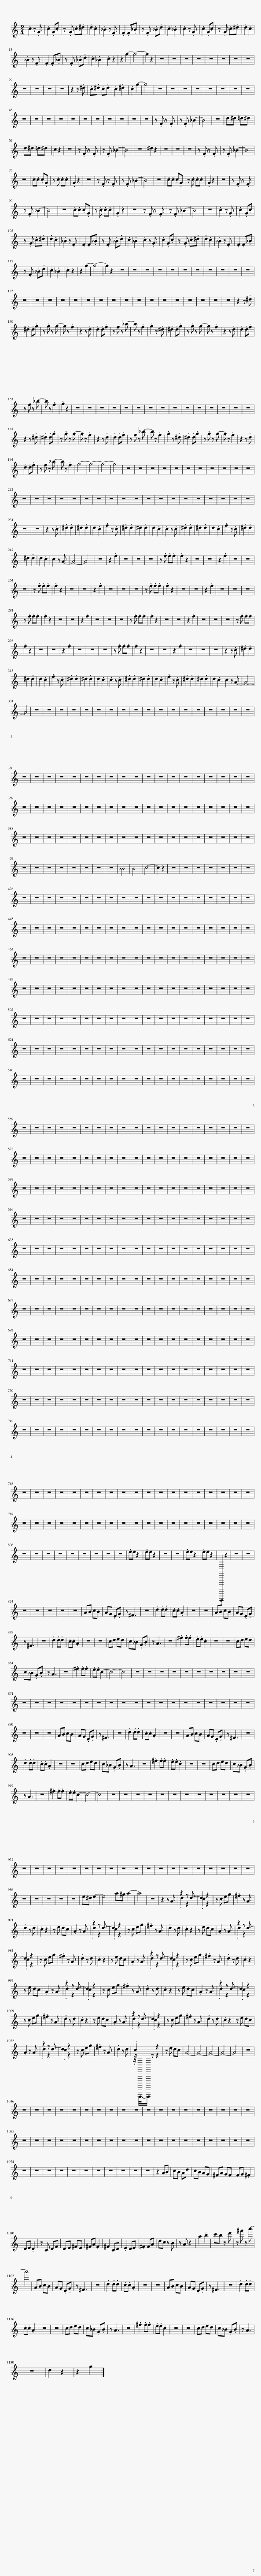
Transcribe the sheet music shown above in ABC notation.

X:1
%%score ( 1 2 )
L:1/8
M:2/4
I:linebreak $
K:C
V:1 treble
V:2 treble
V:1
 .c2 z .G | .c2 .G.c | z .G .c.^d | .d2 .c2 | ._B2 z .F | %5
 .F2 .F._B | z .F ._B.d | .c2 ._B2 | .c2 z .G | .c2 .G.c | %10
 z .G .c.^d | .d2 .c2 |$ ._B2 z .F | .F2 .F._B | z .F ._B.d | %15
 .c2 ._B2 | .c2 z2 | z2 g2- | g4- | g2 z2 | %20
 z4 | z4 | z4 | z4 | z4 | %25
 z4 | z4 | z4 |$ z4 | z4 | %30
 z4 | z4 | z2 z .^d | .c.^d .c.d | .c2 .^d2 | %35
 .c2 g2- | g4 | z4 | z4 | z4 | %40
 z4 | z4 | z4 | z4 | z4 |$ %45
 z4 | z4 | z4 | z4 | z4 | %50
 z4 | z4 | z4 | z4 | z4 | %55
 z4 | z .F z .F | z .F _B2- | B4 | z4 | %60
 d^d =d^d |$ d^d =d^d | c2 z2 | z4 | z .F z .F | %65
 z .F _B2- | B4 | z4 | ^d2 z2 | z4 | %70
 z4 | z4 | z .F z .F | z .F _B2- | B4 |$ %75
 z4 | .c.c .c.G | z .c .c.c | .G2 z2 | z4 | %80
 z .F z .F | z .F _B2- | B4 | z4 | .c.c .c.G | %85
 z .c .c.c | .G2 z2 | z4 | z .F z .F |$ z .F _B2- | %90
 B4 | z4 | .c.c .c.G | z .c .c.c | .G2 z2 | %95
 z4 | z .F z .F | z .F _B2- | B4 | z4 | %100
 .c2 z .G | .c2 .G.c |$ z .G .c.^d | .d2 .c2 | ._B2 z .F | %105
 .F2 .F._B | z .F ._B.d | .c2 ._B2 | .c2 z .G | .c2 .G.c | %110
 z .G .c.^d | .d2 .c2 | ._B2 z .F | .F2 .F._B |$ z .F ._B.d | %115
 .c2 ._B2 | .c2 z2 | z2 g2- | g4- | g2 z2 | %120
 z4 | z4 | z4 | z4 | z4 | %125
 z4 | z4 | z4 | z4 | z4 | %130
 z4 |$ z4 | z4 | z4 | z4 | %135
 z4 | z4 | z4 | z4 | z4 | %140
 z4 | z4 | z4 | z4 | z4 | %145
 z4 | z4 | z4 | z2 z .^d |$ .^d2 .d.g | %150
 z .g z g- | g z .f2 | z2 z .d | .d2 .d.f | z f z _b- | %155
 b z .f2 | .g2 z .^d | .^d2 .d.g | z .g z g- | g z .f2 | %160
 z2 z .d | .d2 .d.f |$ z f z _b- | b z .f2 | .g2 z2 | %165
 z4 | z4 | z4 | z4 | z4 | %170
 z4 | z4 | z4 | z4 | z4 | %175
 z4 | z4 | z4 | z4 | z4 |$ %180
 z2 z .^d | .^d2 .d.g | z .g z g- | g z .f2 | z2 z .d | %185
 .d2 .d.f | z f z _b- | b z .f2 | .g2 z .^d | .^d2 .d.g | %190
 z .g z g- | g z .f2 | z2 z .d |$ .d2 .d.f | z f z _b- | %195
 b z .f2 | g4- | g4- | g4- | g4 | %200
 z4 | z4 | z4 | z4 | z4 | %205
 z4 | z4 | z4 | z4 | z4 | %210
 z4 |$ z4 | z4 | z4 | z4 | %215
 z4 | z4 | z4 | z4 | z4 | %220
 z4 | z4 | z4 | z4 | z4 | %225
 z4 | z4 | z4 | z4 | z4 |$ %230
 z4 | z4 | z2 z .c | .^d2 .d2 | ^d2 .d2 | %235
 d2 .c2 | .f2 z .c | .^d2 .d2 | ^d2 .d2 | d2 .c2 | %240
 .c2 z .c | .^d2 .d2 | ^d2 .d2 | d2 .c2 | .f2 z .c | %245
 .^d2 .d2 |$ ^d2 .d2 | d2 .c2 | c2 z A- | A4- | %250
 A4 | z4 | z2 .f2 | z4 | z4 | %255
 z4 | z .f .f.f | .f2 z2 | z4 | z4 | %260
 z2 .f2 | z4 | z4 |$ z4 | z .f .f.f | %265
 .f2 z2 | z4 | z4 | z2 .f2 | z4 | %270
 z4 | z4 | z .f .f.f | .f2 z2 | z4 | %275
 z4 | z2 .f2 | z4 | z4 | z4 |$ %280
 z .f .f.f | .f2 z2 | z4 | z4 | z2 .f2 | %285
 z4 | z4 | z4 | z .f .f.f | .f2 z2 | %290
 z4 | z4 | z2 .f2 | z4 | z4 | %295
 z4 | z .f .f.f |$ .f2 z2 | z4 | z4 | %300
 z2 .f2 | z4 | z4 | z4 | z .f .f.f | %305
 .f2 z2 | z4 | z4 | z2 .f2 | z4 | %310
 z4 | z4 | z2 z .c | .^d2 .d2 |$ ^d2 .d2 | %315
 d2 .c2 | .f2 z .c | .^d2 .d2 | ^d2 .d2 | d2 .c2 | %320
 .c2 z .c | .^d2 .d2 | ^d2 .d2 | d2 .c2 | .f2 z .c | %325
 .^d2 .d2 | ^d2 .d2 | d2 .c2 | c2 z A- | A4- |$ %330
 A4 | z4 | z4 | z4 | z4 | %335
 z4 | z4 | z4 | z4 | z4 | %340
 z4 | z4 | z4 | z4 | z4 | %345
 z4 | z4 | z4 | z4 |$ z4 | %350
 z4 | z4 | z4 | z4 | z4 | %355
 z4 | z4 | z4 | z4 | z4 | %360
 z4 | z4 | z4 | z4 | z4 | %365
 z4 | z4 | z4 |$ z4 | z4 | %370
 z4 | z4 | z4 | z4 | z4 | %375
 z4 | z4 | z4 | z4 | z4 | %380
 z4 | z4 | z4 | z4 | z4 | %385
 z4 | z4 |$ z4 | z4 | z4 | %390
 z4 | z4 | z4 | z4 | z4 | %395
 z4 | z4 | z4 | z4 | z4 | %400
 z4 | z4 | z4 | z4 | z4 | %405
 z4 |$ z4 | z4 | z4 | z4 | %410
 z4 | z4 | z4 | z4 | _B4 | %415
 B4 | c4- | c2 z2 | z4 | z4 | %420
 z4 | z4 | z4 | z4 | z4 |$ %425
 z4 | z4 | z4 | z4 | z4 | %430
 z4 | z4 | z4 | z4 | z4 | %435
 z4 | z4 | z4 | z4 | z4 | %440
 z4 | z4 | z4 | z4 |$ z4 | %445
 z4 | z4 | z4 | z4 | z4 | %450
 z4 | z4 | z4 | z4 | z4 | %455
 z4 | z4 | z4 | z4 | z4 | %460
 z4 | z4 | z4 |$ z4 | z4 | %465
 z4 | z4 | z4 | z4 | z4 | %470
 z4 | z4 | z4 | z4 | z4 | %475
 z4 | z4 | z4 | z4 | z4 | %480
 z4 | z4 |$ z4 | z4 | z4 | %485
 z4 | z4 | z4 | z4 | z4 | %490
 z4 | z4 | z4 | z4 | z4 | %495
 z4 | z4 | z4 | z4 | z4 | %500
 z4 |$ z4 | z4 | z4 | z4 | %505
 z4 | z4 | z4 | z4 | z4 | %510
 z4 | z4 | z4 | z4 | z4 | %515
 z4 | z4 | z4 | z4 | z4 |$ %520
 z4 | z4 | z4 | z4 | z4 | %525
 z4 | z4 | z4 | z4 | z4 | %530
 z4 | z4 | z4 | z4 | z4 | %535
 z4 | z4 | z4 | z4 |$ z4 | %540
 z4 | z4 | z4 | z4 | z4 | %545
 z4 | z4 | z4 | z4 | z4 | %550
 z4 | z4 | z4 | z4 | z4 | %555
 z4 | z4 | z4 |$ z4 | z4 | %560
 z4 | z4 | z4 | z4 | z4 | %565
 z4 | z4 | z4 | z4 | z4 | %570
 z4 | z4 | z4 | z4 | z4 | %575
 z4 | z4 |$ z4 | z4 | z4 | %580
 z4 | z4 | z4 | z4 | z4 | %585
 z4 | z4 | z4 | z4 | z4 | %590
 z4 | z4 | z4 | z4 | z4 | %595
 z4 |$ z4 | z4 | z4 | z4 | %600
 z4 | z4 | z4 | z4 | z4 | %605
 z4 | z4 | z4 | z4 | z4 | %610
 z4 | z4 | z4 | z4 | z4 |$ %615
 z4 | z4 | z4 | z4 | z4 | %620
 z4 | z4 | z4 | z4 | z4 | %625
 z4 | z4 | z4 | z4 | z4 | %630
 z4 | z4 | z4 | z4 |$ z4 | %635
 z4 | z4 | z4 | z4 | z4 | %640
 z4 | z4 | z4 | z4 | z4 | %645
 z4 | z4 | z4 | z4 | z4 | %650
 z4 | z4 | z4 |$ z4 | z4 | %655
 z4 | z4 | z4 | z4 | z4 | %660
 z4 | z4 | z4 | z4 | z4 | %665
 z4 | z4 | z4 | z4 | z4 | %670
 z4 | z4 |$ z4 | z4 | z4 | %675
 z4 | z4 | z4 | z4 | z4 | %680
 z4 | z4 | z4 | z4 | z4 | %685
 z4 | z4 | z4 | z4 | z4 | %690
 z4 |$ z4 | z4 | z4 | z4 | %695
 z4 | z4 | z4 | z4 | z4 | %700
 z4 | z4 | z4 | z4 | z4 | %705
 z4 | z4 | z4 | z4 | z4 |$ %710
 z4 | z4 | z4 | z4 | z4 | %715
 z4 | z4 | z4 | z4 | z4 | %720
 z4 | z4 | z4 | z4 | z4 | %725
 z4 | z4 | z4 | z4 |$ z4 | %730
 z4 | z4 | z4 | z4 | z4 | %735
 z4 | z4 | z4 | z4 | z4 | %740
 z4 | z4 | z4 | z4 | z4 | %745
 z4 | z4 | z4 |$ z4 | z4 | %750
 z4 | z4 | z4 | z4 | z4 | %755
 z4 | z4 | z4 | z4 | z4 | %760
 z4 | z4 | z4 | z4 | z4 | %765
 z4 | z4 |$ z4 | z4 | z4 | %770
 z4 | z4 | z4 | z4 | z4 | %775
 z4 | z4 | z4 | z4 | z4 | %780
 z4 | z4 | z4 | z4 | z4 | %785
 z4 |$ z4 | z4 | z4 | z4 | %790
 z4 | z4 | z4 | z4 | z4 | %795
 z4 | z4 | z4 | z4 | z4 | %800
 z4 | z4 | z4 | z4 | z4 |$ %805
 z4 | z4 | z4 | z4 | z4 | %810
 z4 | z4 | z4 | z4 | .ee z2 | %815
 .ee z2 | z4 | z4 | .ee z2 | .ee z2 | %820
 .D,,,,,2 z2 | z4 | z4 |$ z4 | z4 | %825
 z4 | z4 | z4 | AB cB | AG .E.G | %830
 z ^F3 | z4 | .d2 .d.d | .c.c .A2 | z4 | %835
 z4 | AB cB | AG .E.G |$ z ^F3 | z4 | %840
 .d2 .d.d | .c.c .A2 | z4 | z4 | cd ed | %845
 c_B .G.B | z A3 | z4 | .^f2 .f.f | .e.e .c2 | %850
 z4 | z4 | cd ed |$ c_B .G.B | z A3 | %855
 z4 | .^f2 .f.f | .e.e c2- | c4- | c4 | %860
 z4 | z4 | z4 | z4 | z4 | %865
 z4 | z4 | z4 | z4 | z4 |$ %870
 z4 | z4 | z4 | z4 | z4 | %875
 z4 | z4 | z4 | z4 | z4 | %880
 z4 | z4 | z4 | z4 | z4 | %885
 z4 | z4 | z4 | z4 |$ z4 | %890
 z4 | z4 | AB cB | AG .E.G | z ^F3 | %895
 z4 | .d2 .d.d | .c.c .A2 | z4 | z4 | %900
 AB cB | AG .E.G | z ^F3 | z4 |$ .d2 .d.d | %905
 .c.c .A2 | z4 | z4 | cd ed | c_B .G.B | %910
 z A3 | z4 | .^f2 .f.f | .e.e .c2 | z4 | %915
 z4 | cd ed | c_B .G.B |$ z A3 | z4 | %920
 .^f2 .f.f | .e.e c2- | c4- | c4 | z4 | %925
 z4 | z4 | z4 | z4 | z4 | %930
 z4 | z4 | z4 | z4 | z4 | %935
 z4 |$ z4 | z4 | z4 | z4 | %940
 z4 | z4 | z4 | z4 | z4 | %945
 z4 | z4 | z4 | z4 | z4 | %950
 z4 | z4 | z4 | z4 | z4 |$ %955
 z4 | z4 | z4 | z4 | z4 | %960
 e^d e2- | e4 | a^g a2- | a4 | z4 | %965
 z2 z A | z2 z d- | d2 z2 | z c eg | .^f2 z A |$ %970
 .d2 z d | .c2 z2 | z e dc | .A2 z A | z2 z d- | %975
 d2 z2 | z c eg | .^f2 z A | .d2 z d | .c2 z2 | %980
 z e dc | .A2 z A | z2 z d- |$ d2 z2 | z c eg | %985
 .^f2 z A | .d2 z d | .c2 z2 | z e dc | .A2 z A | %990
 z2 z d- | d2 z2 | z c eg | .^f2 z A | .d2 z d | %995
 .c2 z2 |$ z e dc | .A2 z A | z2 z d- | d2 z2 | %1000
 z c eg | .^f2 z A | .d2 z d | .c2 z2 | z e dc | %1005
 .A2 z A | z2 z d- | d2 z2 |$ z c eg | .^f2 z A | %1010
 .d2 z d | .c2 z2 | z e dc | .A2 z A | z2 z d- | %1015
 d2 z2 | z c eg | .^f2 z A | .d2 z d | .c2 z2 | %1020
 z e dc |$ .A2 z A | z2 z d- | d2 z2 | z c eg | %1025
 .^f2 z A | .d2 z d | .c2 z2 | z e dc | A4- | %1030
 A4- | A4- | A4- | A4 | z4 |$ %1035
 z4 | z4 | z4 | z4 | z4 | %1040
 z4 | z4 | z4 | z4 | z4 | %1045
 z4 | z4 | z4 | z4 | z4 | %1050
 z4 | z4 | z4 | z4 |$ z4 | %1055
 z4 | z4 | z4 | z4 | z4 | %1060
 z4 | z4 | z4 | z4 | z4 | %1065
 z4 | z4 | z4 | z4 | z4 | %1070
 z4 | z4 | z4 |$ z4 | z4 | %1075
 z4 | z4 | z4 | z4 | z4 | %1080
 z4 | z4 | z4 | z4 | z2 AB | %1085
 cB Ad | cB AG | ^FA GF | FG .^F2 |$ DE .D2 | %1090
 z C DF | DE ^FE | ^FA .F2 | ^F2 CD | .E2 DE | %1095
 .^F2 FA | dc z B | z A z2 | a2 .b2 | c'b z d' | %1100
 z ^f' z a'- |$ a'4 | AB cB | AG .E.G | z ^F3 | %1105
 z4 | .d2 .d.d | .c.c .A2 | z4 | z4 | %1110
 AB cB | AG .E.G | z ^F3 | z4 | .d2 .d.d |$ %1115
 .c.c .A2 | z4 | z4 | cd ed | c_B .G.B | %1120
 z A3 | z4 | .^f2 .f.f | .e.e .c2 | z4 | %1125
 z4 | cd ed | c_B .G.B | z A3 |$ z4 | %1130
 d2 z2 | z2 g2 |] %1132
V:2
 x4 | x4 | x4 | x4 | x4 | %5
 x4 | x4 | x4 | x4 | x4 | %10
 x4 | x4 |$ x4 | x4 | x4 | %15
 x4 | x4 | x4 | x4 | x4 | %20
 x4 | x4 | x4 | x4 | x4 | %25
 x4 | x4 | x4 |$ x4 | x4 | %30
 x4 | x4 | x4 | x4 | x4 | %35
 x4 | x4 | x4 | x4 | x4 | %40
 x4 | x4 | x4 | x4 | x4 |$ %45
 x4 | x4 | x4 | x4 | x4 | %50
 x4 | x4 | x4 | x4 | x4 | %55
 x4 | x4 | x4 | x4 | x4 | %60
 x4 |$ x4 | x4 | x4 | x4 | %65
 x4 | x4 | x4 | x4 | x4 | %70
 x4 | x4 | x4 | x4 | x4 |$ %75
 x4 | x4 | x4 | x4 | x4 | %80
 x4 | x4 | x4 | x4 | x4 | %85
 x4 | x4 | x4 | x4 |$ x4 | %90
 x4 | x4 | x4 | x4 | x4 | %95
 x4 | x4 | x4 | x4 | x4 | %100
 x4 | x4 |$ x4 | x4 | x4 | %105
 x4 | x4 | x4 | x4 | x4 | %110
 x4 | x4 | x4 | x4 |$ x4 | %115
 x4 | x4 | x4 | x4 | x4 | %120
 x4 | x4 | x4 | x4 | x4 | %125
 x4 | x4 | x4 | x4 | x4 | %130
 x4 |$ x4 | x4 | x4 | x4 | %135
 x4 | x4 | x4 | x4 | x4 | %140
 x4 | x4 | x4 | x4 | x4 | %145
 x4 | x4 | x4 | x4 |$ x4 | %150
 x4 | x4 | x4 | x4 | x4 | %155
 x4 | x4 | x4 | x4 | x4 | %160
 x4 | x4 |$ x4 | x4 | x4 | %165
 x4 | x4 | x4 | x4 | x4 | %170
 x4 | x4 | x4 | x4 | x4 | %175
 x4 | x4 | x4 | x4 | x4 |$ %180
 x4 | x4 | x4 | x4 | x4 | %185
 x4 | x4 | x4 | x4 | x4 | %190
 x4 | x4 | x4 |$ x4 | x4 | %195
 x4 | x4 | x4 | x4 | x4 | %200
 x4 | x4 | x4 | x4 | x4 | %205
 x4 | x4 | x4 | x4 | x4 | %210
 x4 |$ x4 | x4 | x4 | x4 | %215
 x4 | x4 | x4 | x4 | x4 | %220
 x4 | x4 | x4 | x4 | x4 | %225
 x4 | x4 | x4 | x4 | x4 |$ %230
 x4 | x4 | x4 | x4 | x4 | %235
 x4 | x4 | x4 | x4 | x4 | %240
 x4 | x4 | x4 | x4 | x4 | %245
 x4 |$ x4 | x4 | x4 | x4 | %250
 x4 | x4 | x4 | x4 | x4 | %255
 x4 | x4 | x4 | x4 | x4 | %260
 x4 | x4 | x4 |$ x4 | x4 | %265
 x4 | x4 | x4 | x4 | x4 | %270
 x4 | x4 | x4 | x4 | x4 | %275
 x4 | x4 | x4 | x4 | x4 |$ %280
 x4 | x4 | x4 | x4 | x4 | %285
 x4 | x4 | x4 | x4 | x4 | %290
 x4 | x4 | x4 | x4 | x4 | %295
 x4 | x4 |$ x4 | x4 | x4 | %300
 x4 | x4 | x4 | x4 | x4 | %305
 x4 | x4 | x4 | x4 | x4 | %310
 x4 | x4 | x4 | x4 |$ x4 | %315
 x4 | x4 | x4 | x4 | x4 | %320
 x4 | x4 | x4 | x4 | x4 | %325
 x4 | x4 | x4 | x4 | x4 |$ %330
 x4 | x4 | x4 | x4 | x4 | %335
 x4 | x4 | x4 | x4 | x4 | %340
 x4 | x4 | x4 | x4 | x4 | %345
 x4 | x4 | x4 | x4 |$ x4 | %350
 x4 | x4 | x4 | x4 | x4 | %355
 x4 | x4 | x4 | x4 | x4 | %360
 x4 | x4 | x4 | x4 | x4 | %365
 x4 | x4 | x4 |$ x4 | x4 | %370
 x4 | x4 | x4 | x4 | x4 | %375
 x4 | x4 | x4 | x4 | x4 | %380
 x4 | x4 | x4 | x4 | x4 | %385
 x4 | x4 |$ x4 | x4 | x4 | %390
 x4 | x4 | x4 | x4 | x4 | %395
 x4 | x4 | x4 | x4 | x4 | %400
 x4 | x4 | x4 | x4 | x4 | %405
 x4 |$ x4 | x4 | x4 | x4 | %410
 x4 | x4 | x4 | x4 | x4 | %415
 x4 | x4 | x4 | x4 | x4 | %420
 x4 | x4 | x4 | x4 | x4 |$ %425
 x4 | x4 | x4 | x4 | x4 | %430
 x4 | x4 | x4 | x4 | x4 | %435
 x4 | x4 | x4 | x4 | x4 | %440
 x4 | x4 | x4 | x4 |$ x4 | %445
 x4 | x4 | x4 | x4 | x4 | %450
 x4 | x4 | x4 | x4 | x4 | %455
 x4 | x4 | x4 | x4 | x4 | %460
 x4 | x4 | x4 |$ x4 | x4 | %465
 x4 | x4 | x4 | x4 | x4 | %470
 x4 | x4 | x4 | x4 | x4 | %475
 x4 | x4 | x4 | x4 | x4 | %480
 x4 | x4 |$ x4 | x4 | x4 | %485
 x4 | x4 | x4 | x4 | x4 | %490
 x4 | x4 | x4 | x4 | x4 | %495
 x4 | x4 | x4 | x4 | x4 | %500
 x4 |$ x4 | x4 | x4 | x4 | %505
 x4 | x4 | x4 | x4 | x4 | %510
 x4 | x4 | x4 | x4 | x4 | %515
 x4 | x4 | x4 | x4 | x4 |$ %520
 x4 | x4 | x4 | x4 | x4 | %525
 x4 | x4 | x4 | x4 | x4 | %530
 x4 | x4 | x4 | x4 | x4 | %535
 x4 | x4 | x4 | x4 |$ x4 | %540
 x4 | x4 | x4 | x4 | x4 | %545
 x4 | x4 | x4 | x4 | x4 | %550
 x4 | x4 | x4 | x4 | x4 | %555
 x4 | x4 | x4 |$ x4 | x4 | %560
 x4 | x4 | x4 | x4 | x4 | %565
 x4 | x4 | x4 | x4 | x4 | %570
 x4 | x4 | x4 | x4 | x4 | %575
 x4 | x4 |$ x4 | x4 | x4 | %580
 x4 | x4 | x4 | x4 | x4 | %585
 x4 | x4 | x4 | x4 | x4 | %590
 x4 | x4 | x4 | x4 | x4 | %595
 x4 |$ x4 | x4 | x4 | x4 | %600
 x4 | x4 | x4 | x4 | x4 | %605
 x4 | x4 | x4 | x4 | x4 | %610
 x4 | x4 | x4 | x4 | x4 |$ %615
 x4 | x4 | x4 | x4 | x4 | %620
 x4 | x4 | x4 | x4 | x4 | %625
 x4 | x4 | x4 | x4 | x4 | %630
 x4 | x4 | x4 | x4 |$ x4 | %635
 x4 | x4 | x4 | x4 | x4 | %640
 x4 | x4 | x4 | x4 | x4 | %645
 x4 | x4 | x4 | x4 | x4 | %650
 x4 | x4 | x4 |$ x4 | x4 | %655
 x4 | x4 | x4 | x4 | x4 | %660
 x4 | x4 | x4 | x4 | x4 | %665
 x4 | x4 | x4 | x4 | x4 | %670
 x4 | x4 |$ x4 | x4 | x4 | %675
 x4 | x4 | x4 | x4 | x4 | %680
 x4 | x4 | x4 | x4 | x4 | %685
 x4 | x4 | x4 | x4 | x4 | %690
 x4 |$ x4 | x4 | x4 | x4 | %695
 x4 | x4 | x4 | x4 | x4 | %700
 x4 | x4 | x4 | x4 | x4 | %705
 x4 | x4 | x4 | x4 | x4 |$ %710
 x4 | x4 | x4 | x4 | x4 | %715
 x4 | x4 | x4 | x4 | x4 | %720
 x4 | x4 | x4 | x4 | x4 | %725
 x4 | x4 | x4 | x4 |$ x4 | %730
 x4 | x4 | x4 | x4 | x4 | %735
 x4 | x4 | x4 | x4 | x4 | %740
 x4 | x4 | x4 | x4 | x4 | %745
 x4 | x4 | x4 |$ x4 | x4 | %750
 x4 | x4 | x4 | x4 | x4 | %755
 x4 | x4 | x4 | x4 | x4 | %760
 x4 | x4 | x4 | x4 | x4 | %765
 x4 | x4 |$ x4 | x4 | x4 | %770
 x4 | x4 | x4 | x4 | x4 | %775
 x4 | x4 | x4 | x4 | x4 | %780
 x4 | x4 | x4 | x4 | x4 | %785
 x4 |$ x4 | x4 | x4 | x4 | %790
 x4 | x4 | x4 | x4 | x4 | %795
 x4 | x4 | x4 | x4 | x4 | %800
 x4 | x4 | x4 | x4 | x4 |$ %805
 x4 | x4 | x4 | x4 | x4 | %810
 x4 | x4 | x4 | x4 | x4 | %815
 x4 | x4 | x4 | x4 | x4 | %820
 x4 | x4 | x4 |$ x4 | x4 | %825
 x4 | x4 | x4 | x4 | x4 | %830
 x4 | x4 | x4 | x4 | x4 | %835
 x4 | x4 | x4 |$ x4 | x4 | %840
 x4 | x4 | x4 | x4 | x4 | %845
 x4 | x4 | x4 | x4 | x4 | %850
 x4 | x4 | x4 |$ x4 | x4 | %855
 x4 | x4 | x4 | x4 | x4 | %860
 x4 | x4 | x4 | x4 | x4 | %865
 x4 | x4 | x4 | x4 | x4 |$ %870
 x4 | x4 | x4 | x4 | x4 | %875
 x4 | x4 | x4 | x4 | x4 | %880
 x4 | x4 | x4 | x4 | x4 | %885
 x4 | x4 | x4 | x4 |$ x4 | %890
 x4 | x4 | x4 | x4 | x4 | %895
 x4 | x4 | x4 | x4 | x4 | %900
 x4 | x4 | x4 | x4 |$ x4 | %905
 x4 | x4 | x4 | x4 | x4 | %910
 x4 | x4 | x4 | x4 | x4 | %915
 x4 | x4 | x4 |$ x4 | x4 | %920
 x4 | x4 | x4 | x4 | x4 | %925
 x4 | x4 | x4 | x4 | x4 | %930
 x4 | x4 | x4 | x4 | x4 | %935
 x4 |$ x4 | x4 | x4 | x4 | %940
 x4 | x4 | x4 | x4 | x4 | %945
 x4 | x4 | x4 | x4 | x4 | %950
 x4 | x4 | x4 | x4 | x4 |$ %955
 x4 | x4 | x4 | x4 | x4 | %960
 x4 | x4 | x4 | x4 | x4 | %965
 x4 | .d2 z2 | .c2 z2 | x4 | x4 |$ %970
 x4 | x4 | x4 | x4 | .d2 z2 | %975
 .c2 z2 | x4 | x4 | x4 | x4 | %980
 x4 | x4 | .d2 z2 |$ .c2 z2 | x4 | %985
 x4 | x4 | x4 | x4 | x4 | %990
 .d2 z2 | .c2 z2 | x4 | x4 | x4 | %995
 x4 |$ x4 | x4 | .d2 z2 | .c2 z2 | %1000
 x4 | x4 | x4 | x4 | x4 | %1005
 x4 | .d2 z2 | .c2 z2 |$ x4 | x4 | %1010
 x4 | x4 | x4 | x4 | .d2 z2 | %1015
 .c2 z2 | x4 | x4 | x4 | x4 | %1020
 x4 |$ x4 | .d2 z2 | .c2 z2 | x4 | %1025
 x4 | x4 | z/8 D,,,,,3/8-D,,,,,/ z z2 | x4 | x4 | %1030
 x4 | x4 | x4 | x4 | x4 |$ %1035
 x4 | x4 | x4 | x4 | x4 | %1040
 x4 | x4 | x4 | x4 | x4 | %1045
 x4 | x4 | x4 | x4 | x4 | %1050
 x4 | x4 | x4 | x4 |$ x4 | %1055
 x4 | x4 | x4 | x4 | x4 | %1060
 x4 | x4 | x4 | x4 | x4 | %1065
 x4 | x4 | x4 | x4 | x4 | %1070
 x4 | x4 | x4 |$ x4 | x4 | %1075
 x4 | x4 | x4 | x4 | x4 | %1080
 x4 | x4 | x4 | x4 | x4 | %1085
 x4 | x4 | x4 | x4 |$ x4 | %1090
 x4 | x4 | x4 | x4 | x4 | %1095
 x4 | x4 | x4 | x4 | x4 | %1100
 x4 |$ x4 | x4 | x4 | x4 | %1105
 x4 | x4 | x4 | x4 | x4 | %1110
 x4 | x4 | x4 | x4 | x4 |$ %1115
 x4 | x4 | x4 | x4 | x4 | %1120
 x4 | x4 | x4 | x4 | x4 | %1125
 x4 | x4 | x4 | x4 |$ x4 | %1130
 x4 | x4 |] %1132
